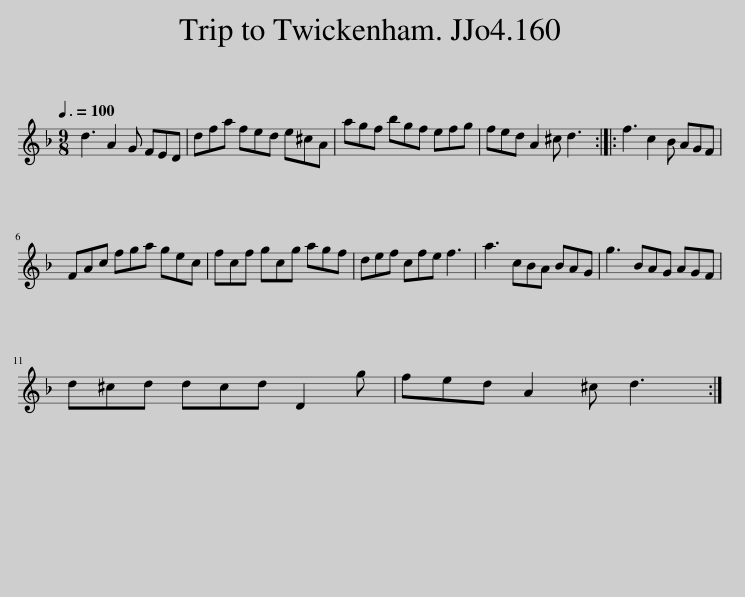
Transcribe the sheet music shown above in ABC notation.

X:1
L:1/8
Q:3/8=100
M:9/8
I:linebreak $
K:Dmin
V:1 treble
V:1
 d3 A2 G FED | dfa fed e^cA | agf bgf efg | fed A2 ^c d3 :: f3 c2 B AGF |$ %5
 FAc fga gec | fcf gcg agf | def cfe f3 | a3 cBA BAG | g3 BAG AGF |$ %10
 d^cd dcd D2 g | fed A2 ^c d3 :| %12
